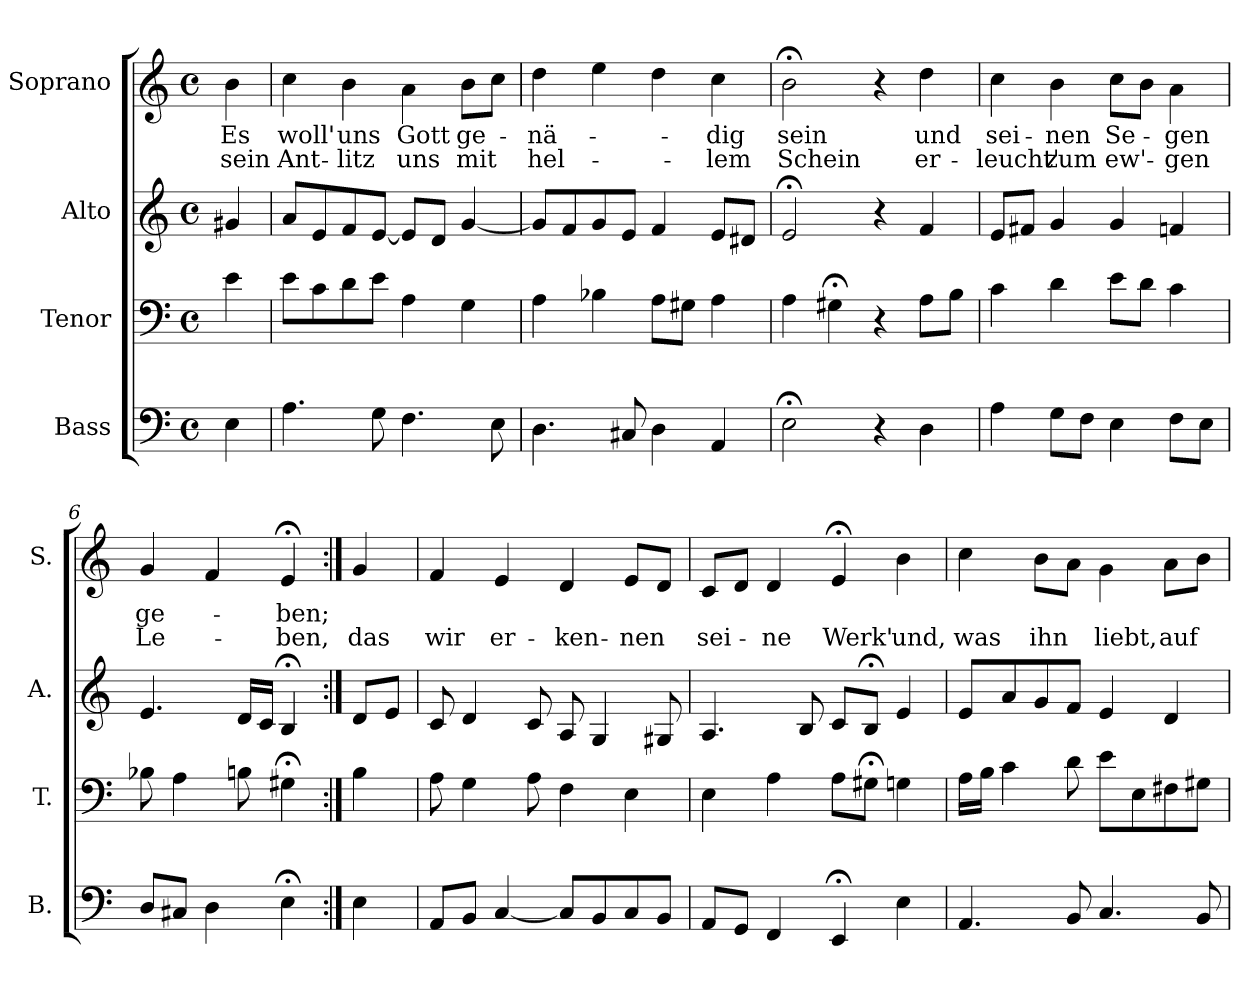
**kern	**kern	**kern	**kern	**text	**text
*part4	*part3	*part2	*part1	*part1	*part1
*staff4	*staff3	*staff2	*staff1	*staff1	*staff1
*I"Bass	*I"Tenor	*I"Alto	*I"Soprano	*	*
*I'B.	*I'T.	*I'A.	*I'S.	*	*
*clefF4	*clefF4	*clefG2	*clefG2	*	*
*k[]	*k[]	*k[]	*k[]	*	*
*M4/4	*M4/4	*M4/4	*M4/4	*	*
*met(c)	*met(c)	*met(c)	*met(c)	*	*
=1	=1	=1	=1	=1	=1
!	!	!	!	!LO:LY:b	!LO:LY:b
4E\	4e\	4g#X/	4b\	Es	sein
=2	=2	=2	=2	=2	=2
!	!	!	!	!LO:LY:b	!LO:LY:b
4.A\	8e\L	8a/L	4cc\	woll'	Ant-
.	8c\	8e/	.	.	.
!	!	!	!	!LO:LY:b	!LO:LY:b
.	8d\	8f/	4b\	uns	-litz
8G\	8e\J	[8e/J	.	.	.
!	!	!	!	!LO:LY:b	!LO:LY:b
4.F\	4A\	8e/L]	4a\	Gott	uns
.	.	8d/J	.	.	.
!	!	!	!	!LO:LY:b	!LO:LY:b
.	4G\	[4g/	8b\L	ge-	mit
8E\	.	.	8cc\J	.	.
=3	=3	=3	=3	=3	=3
!	!	!	!	!LO:LY:b	!LO:LY:b
4.D\	4A\	8g/L]	4dd\	-nä-	hel-
.	.	8f/	.	.	.
.	4B-X\	8g/	4ee\	.	.
8C#X/	.	8e/J	.	.	.
4D\	8A\L	4f/	4dd\	.	.
.	8G#X\J	.	.	.	.
!	!	!	!	!LO:LY:b	!LO:LY:b
4AA/	4A\	8e/L	4cc\	-dig	-lem
.	.	8d#X/J	.	.	.
=4	=4	=4	=4	=4	=4
!	!	!	!	!LO:LY:b	!LO:LY:b
2E;<\	4A\	2e;</	2b;<\	sein	Schein
.	4G#X;<\	.	.	.	.
4r	4r	4r	4r	.	.
!	!	!	!	!LO:LY:b	!LO:LY:b
4D\	8A\L	4f/	4dd\	und	er-
.	8B\J	.	.	.	.
=5	=5	=5	=5	=5	=5
!	!	!	!	!LO:LY:b	!LO:LY:b
4A\	4c\	8e/L	4cc\	sei-	-leucht'
.	.	8f#X/J	.	.	.
!	!	!	!	!LO:LY:b	!LO:LY:b
8G\L	4d\	4g/	4b\	-nen	zum
8F\J	.	.	.	.	.
!	!	!	!	!LO:LY:b	!LO:LY:b
4E\	8e\L	4g/	8cc\L	Se-	ew'-
.	8d\J	.	8b\J	.	.
!	!	!	!	!LO:LY:b	!LO:LY:b
8F\L	4c\	4fn/	4a\	-gen	-gen
8E\J	.	.	.	.	.
!!LO:LB:g=z
=6	=6	=6	=6	=6	=6
!	!	!	!	!LO:LY:b	!LO:LY:b
8D/L	8B-X\	4.e/	4g/	ge-	Le-
8C#X/J	4A\	.	.	.	.
4D\	.	.	4f/	.	.
.	8Bn\	16d/LL	.	.	.
.	.	16c/JJ	.	.	.
!	!	!	!	!LO:LY:b	!LO:LY:b
4E;<\	4G#X;<\	4B;</	4e;</	-ben;	-ben,
!!LO:LB:g=z
=7:|!	=7:|!	=7:|!	=7:|!	=7:|!	=7:|!
!	!	!	!	!	!LO:LY:b
4E\	4B\	8d/L	4g/	.	das
.	.	8e/J	.	.	.
=8	=8	=8	=8	=8	=8
!	!	!	!	!	!LO:LY:b
8AA/L	8A\	8c/	4f/	.	wir
8BB/J	4G\	4d/	.	.	.
!	!	!	!	!	!LO:LY:b
[4C/	.	.	4e/	.	er-
.	8A\	8c/	.	.	.
!	!	!	!	!	!LO:LY:b
8C/L]	4F\	8A/	4d/	.	-ken-
8BB/	.	4G/	.	.	.
!	!	!	!	!	!LO:LY:b
8C/	4E\	.	8e/L	.	-nen
8BB/J	.	8G#X/	8d/J	.	.
=9	=9	=9	=9	=9	=9
!	!	!	!	!	!LO:LY:b
8AA/L	4E\	4.A/	8c/L	.	sei-
8GG/J	.	.	8d/J	.	.
!	!	!	!	!	!LO:LY:b
4FF/	4A\	.	4d/	.	-ne
.	.	8B/	.	.	.
!	!	!	!	!	!LO:LY:b
4EE;</	8A\L	8c/L	4e;</	.	Werk'
.	8G#X;<\J	8B;</J	.	.	.
!	!	!	!	!	!LO:LY:b
4E\	4Gn\	4e/	4b\	.	und,
=10	=10	=10	=10	=10	=10
!	!	!	!	!	!LO:LY:b
4.AA/	16A\LL	8e/L	4cc\	.	was
.	16B\JJ	.	.	.	.
.	4c\	8a/	.	.	.
!	!	!	!	!	!LO:LY:b
.	.	8g/	8b\L	.	ihn
8BB/	8d\	8f/J	8a\J	.	.
!	!	!	!	!	!LO:LY:b
4.C/	8e\L	4e/	4g\	.	liebt,
.	8E\	.	.	.	.
!	!	!	!	!	!LO:LY:b
.	8F#X\	4d/	8a\L	.	auf
8BB/	8G#X\J	.	8b\J	.	.
=	=	=	=	=	=
*-	*-	*-	*-	*-	*-
